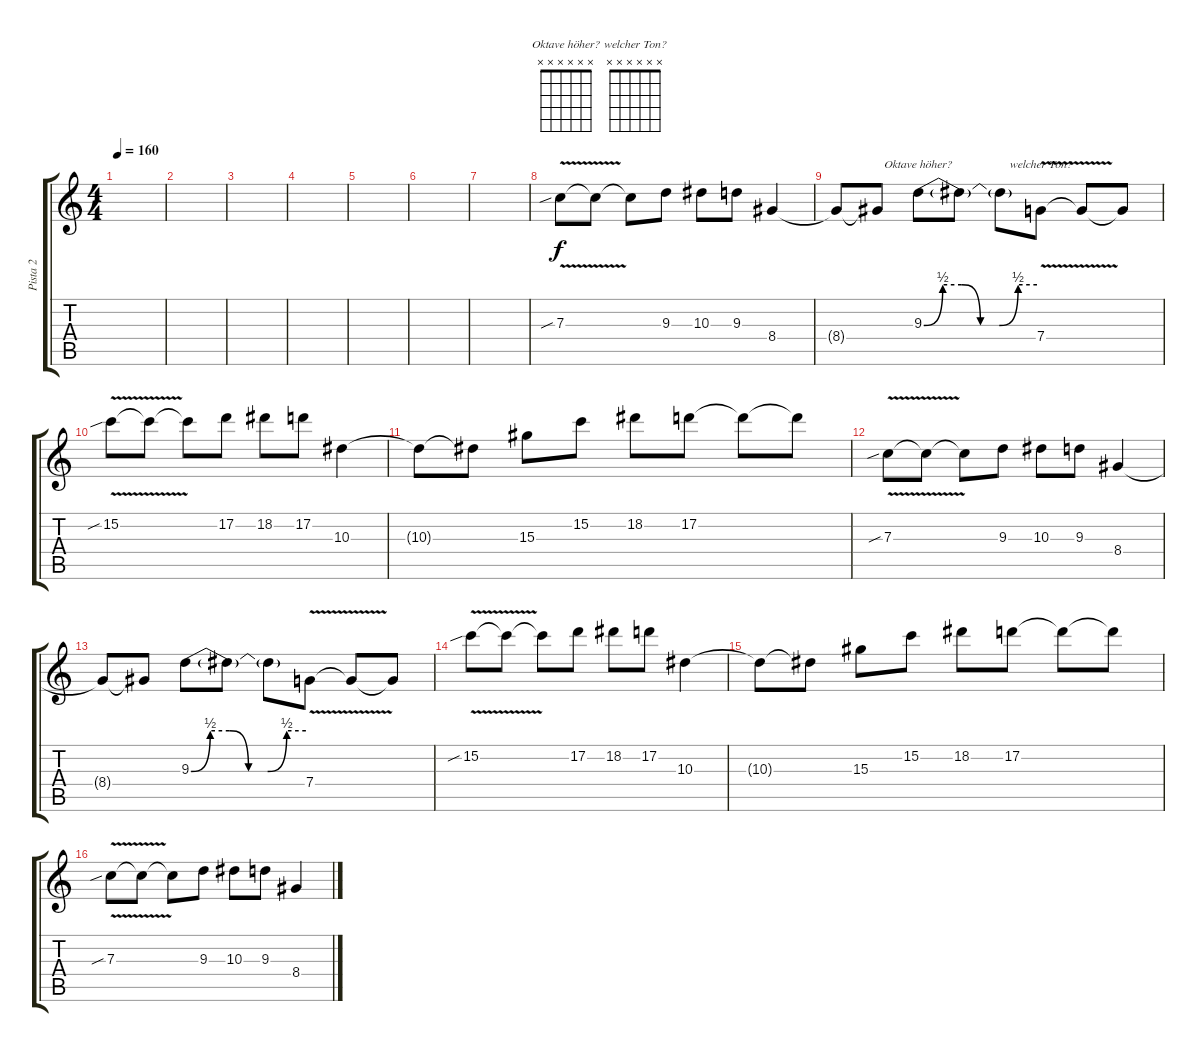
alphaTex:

\track ("Pista 2" "Pista 2") {instrument distortionguitar}
\staff {score tabs}
\tuning (D4 A3 F3 C3 G2 D2) {hide}
\chord ("Oktave höher?" x x x x x x)
\chord ("welcher Ton?" x x x x x x)
\ts (4 4)
\tempo 160
\clef g2
\ks c
|
|
|
|
|
|
|
7.3{v sib}.8 7.3{t}.8 7.3{t}.8 9.3.8 10.3.8 9.3.8 8.4.4 |
8.4{t}.8 8.4{t}.8 9.3{be (custom 0 0 10 2 20 2 30 0 40 0 50 2 60 2)}.8{ch "Oktave höher?"} 9.3{t}.8 9.3{t}.8 7.4{v}.8{ch "welcher Ton?"} 7.4{t}.8 7.4{t}.8 |
15.2{v sib}.8 15.2{t}.8 15.2{t}.8 17.2.8 18.2.8 17.2.8 10.3.4 |
10.3{t}.8 10.3{t}.8 15.3.8 15.2.8 18.2.8 17.2.8 17.2{t}.8 17.2{t}.8 |
7.3{v sib}.8 7.3{t}.8 7.3{t}.8 9.3.8 10.3.8 9.3.8 8.4.4 |
8.4{t}.8 8.4{t}.8 9.3{be (custom 0 0 10 2 20 2 30 0 40 0 50 2 60 2)}.8 9.3{t}.8 9.3{t}.8 7.4{v}.8 7.4{t}.8 7.4{t}.8 |
15.2{v sib}.8 15.2{t}.8 15.2{t}.8 17.2.8 18.2.8 17.2.8 10.3.4 |
10.3{t}.8 10.3{t}.8 15.3.8 15.2.8 18.2.8 17.2.8 17.2{t}.8 17.2{t}.8 |
7.3{v sib}.8 7.3{t}.8 7.3{t}.8 9.3.8 10.3.8 9.3.8 8.4.4
